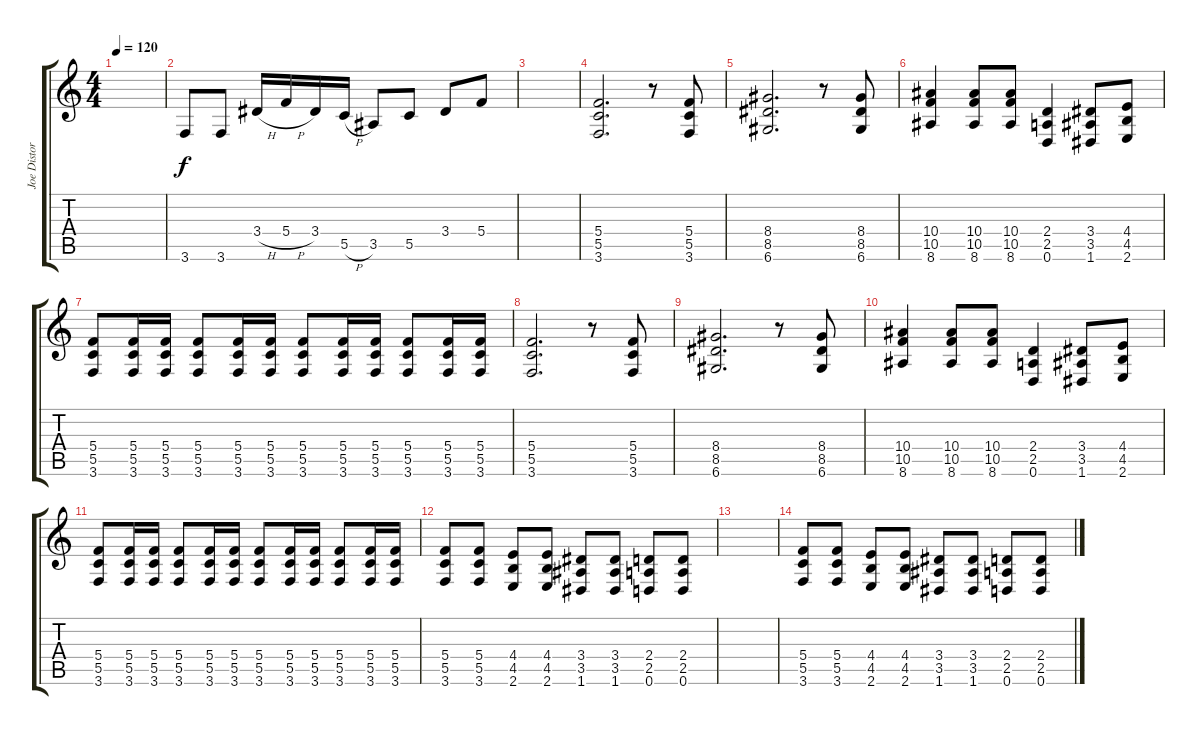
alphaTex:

\track ("Joe Distortion" "Joe Distor") {instrument overdrivenguitar}
\staff {score tabs}
\tuning (D4 A3 F3 C3 G2 D2) {hide}
\ts (4 4)
\tempo 120
\clef g2
\ks c
|
3.6.8 3.6.8 3.4{h}.16 5.4{h}.16 3.4.16 5.5{h}.16 3.5.8 5.5.8 3.4.8 5.4.8 |
|
(5.4 5.5 3.6).2{d} r.8 (5.4 5.5 3.6).8 |
(8.4 8.5 6.6).2{d} r.8 (8.4 8.5 6.6).8 |
(10.4 10.5 8.6).4 (10.4 10.5 8.6).8 (10.4 10.5 8.6).8 (2.4 2.5 0.6).4 (3.4 3.5 1.6).8 (4.4 4.5 2.6).8 |
(5.4 5.5 3.6).8 (5.4 5.5 3.6).16 (5.4 5.5 3.6).16 (5.4 5.5 3.6).8 (5.4 5.5 3.6).16 (5.4 5.5 3.6).16 (5.4 5.5 3.6).8 (5.4 5.5 3.6).16 (5.4 5.5 3.6).16 (5.4 5.5 3.6).8 (5.4 5.5 3.6).16 (5.4 5.5 3.6).16 |
(5.4 5.5 3.6).2{d} r.8 (5.4 5.5 3.6).8 |
(8.4 8.5 6.6).2{d} r.8 (8.4 8.5 6.6).8 |
(10.4 10.5 8.6).4 (10.4 10.5 8.6).8 (10.4 10.5 8.6).8 (2.4 2.5 0.6).4 (3.4 3.5 1.6).8 (4.4 4.5 2.6).8 |
(5.4 5.5 3.6).8 (5.4 5.5 3.6).16 (5.4 5.5 3.6).16 (5.4 5.5 3.6).8 (5.4 5.5 3.6).16 (5.4 5.5 3.6).16 (5.4 5.5 3.6).8 (5.4 5.5 3.6).16 (5.4 5.5 3.6).16 (5.4 5.5 3.6).8 (5.4 5.5 3.6).16 (5.4 5.5 3.6).16 |
(5.4 5.5 3.6).8 (5.4 5.5 3.6).8 (4.4 4.5 2.6).8 (4.4 4.5 2.6).8 (3.4 3.5 1.6).8 (3.4 3.5 1.6).8 (2.4 2.5 0.6).8 (2.4 2.5 0.6).8 |
|
(5.4 5.5 3.6).8 (5.4 5.5 3.6).8 (4.4 4.5 2.6).8 (4.4 4.5 2.6).8 (3.4 3.5 1.6).8 (3.4 3.5 1.6).8 (2.4 2.5 0.6).8 (2.4 2.5 0.6).8
